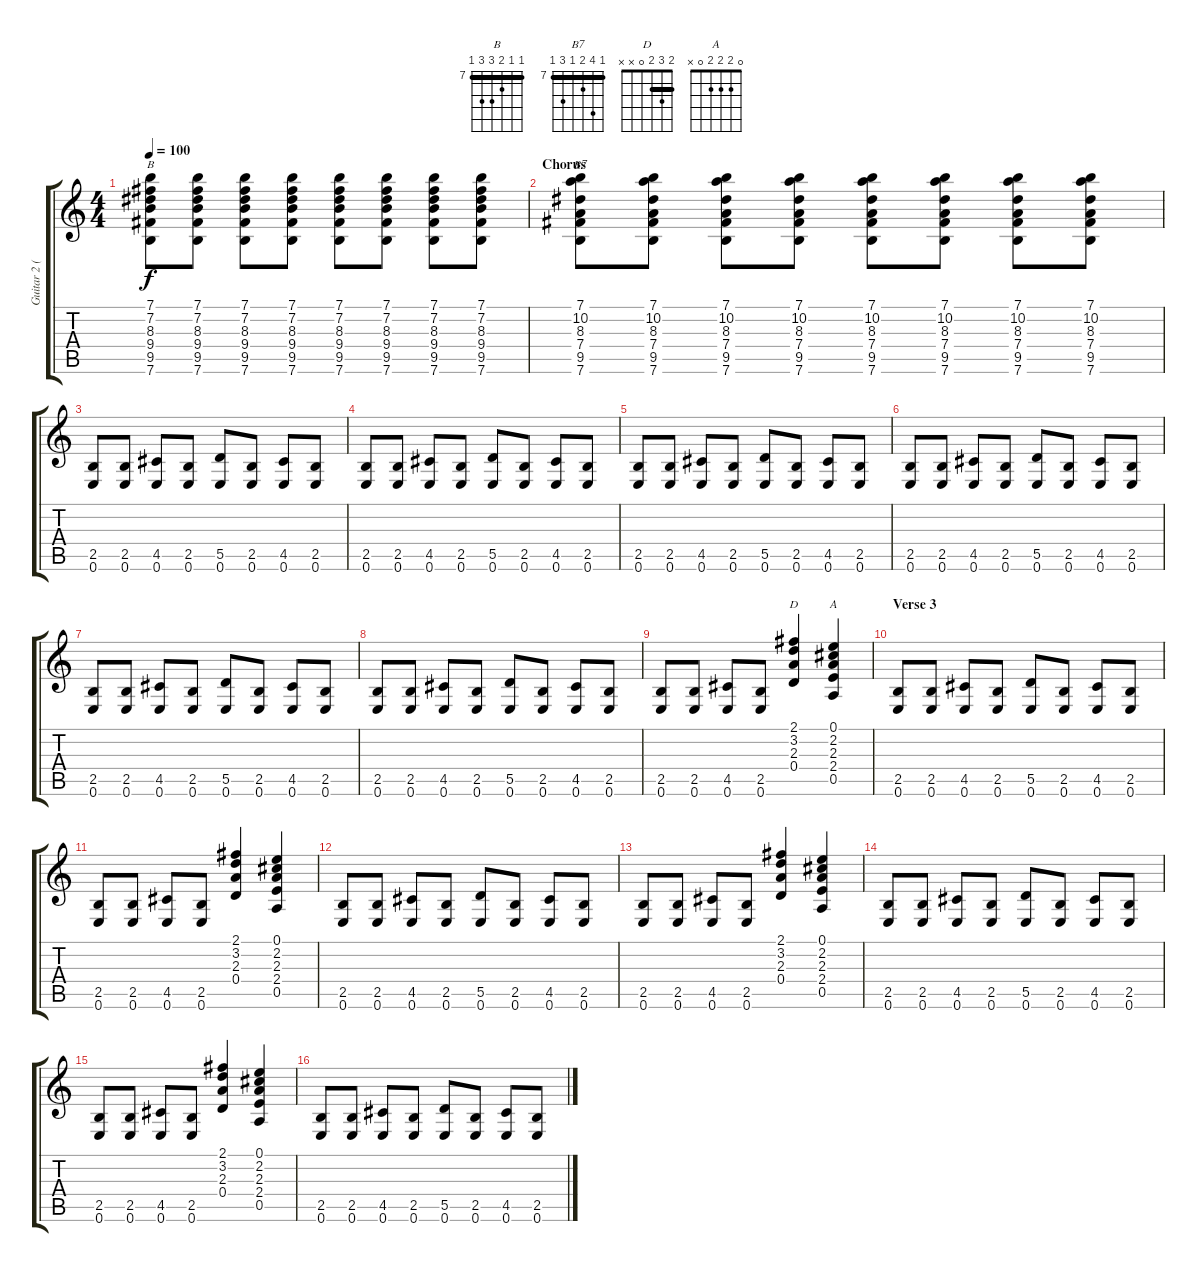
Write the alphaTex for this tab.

\track ("Guitar 2 (guitar dub)" "Guitar 2 (") {instrument acousticguitarsteel}
\staff {score tabs}
\tuning (E4 B3 G3 D3 A2 E2) {hide}
\chord ("B" 7 7 8 9 9 7) {firstfret 7 barre 7}
\chord ("B7" 7 10 8 7 9 7) {firstfret 7 barre 7}
\chord ("D" 2 3 2 0 x x) {barre 2}
\chord ("A" 0 2 2 2 0 x)
\ts (4 4)
\tempo 100
\clef g2
\ks c
(7.1 7.2 8.3 9.4 9.5 7.6).8{ch "B" dy f} (7.1 7.2 8.3 9.4 9.5 7.6).8 (7.1 7.2 8.3 9.4 9.5 7.6).8 (7.1 7.2 8.3 9.4 9.5 7.6).8 (7.1 7.2 8.3 9.4 9.5 7.6).8 (7.1 7.2 8.3 9.4 9.5 7.6).8 (7.1 7.2 8.3 9.4 9.5 7.6).8 (7.1 7.2 8.3 9.4 9.5 7.6).8 |
\section ("" "Chorus")
(7.1 10.2 8.3 7.4 9.5 7.6).8{ch "B7"} (7.1 10.2 8.3 7.4 9.5 7.6).8 (7.1 10.2 8.3 7.4 9.5 7.6).8 (7.1 10.2 8.3 7.4 9.5 7.6).8 (7.1 10.2 8.3 7.4 9.5 7.6).8 (7.1 10.2 8.3 7.4 9.5 7.6).8 (7.1 10.2 8.3 7.4 9.5 7.6).8 (7.1 10.2 8.3 7.4 9.5 7.6).8 |
(2.5 0.6).8 (2.5 0.6).8 (4.5 0.6).8 (2.5 0.6).8 (5.5 0.6).8 (2.5 0.6).8 (4.5 0.6).8 (2.5 0.6).8 |
(2.5 0.6).8 (2.5 0.6).8 (4.5 0.6).8 (2.5 0.6).8 (5.5 0.6).8 (2.5 0.6).8 (4.5 0.6).8 (2.5 0.6).8 |
(2.5 0.6).8 (2.5 0.6).8 (4.5 0.6).8 (2.5 0.6).8 (5.5 0.6).8 (2.5 0.6).8 (4.5 0.6).8 (2.5 0.6).8 |
(2.5 0.6).8 (2.5 0.6).8 (4.5 0.6).8 (2.5 0.6).8 (5.5 0.6).8 (2.5 0.6).8 (4.5 0.6).8 (2.5 0.6).8 |
(2.5 0.6).8 (2.5 0.6).8 (4.5 0.6).8 (2.5 0.6).8 (5.5 0.6).8 (2.5 0.6).8 (4.5 0.6).8 (2.5 0.6).8 |
(2.5 0.6).8 (2.5 0.6).8 (4.5 0.6).8 (2.5 0.6).8 (5.5 0.6).8 (2.5 0.6).8 (4.5 0.6).8 (2.5 0.6).8 |
(2.5 0.6).8 (2.5 0.6).8 (4.5 0.6).8 (2.5 0.6).8 (2.1 3.2 2.3 0.4).4{ch "D"} (0.1 2.2 2.3 2.4 0.5).4{ch "A"} |
\section ("" "Verse 3")
(2.5 0.6).8 (2.5 0.6).8 (4.5 0.6).8 (2.5 0.6).8 (5.5 0.6).8 (2.5 0.6).8 (4.5 0.6).8 (2.5 0.6).8 |
(2.5 0.6).8 (2.5 0.6).8 (4.5 0.6).8 (2.5 0.6).8 (2.1 3.2 2.3 0.4).4 (0.1 2.2 2.3 2.4 0.5).4 |
(2.5 0.6).8 (2.5 0.6).8 (4.5 0.6).8 (2.5 0.6).8 (5.5 0.6).8 (2.5 0.6).8 (4.5 0.6).8 (2.5 0.6).8 |
(2.5 0.6).8 (2.5 0.6).8 (4.5 0.6).8 (2.5 0.6).8 (2.1 3.2 2.3 0.4).4 (0.1 2.2 2.3 2.4 0.5).4 |
(2.5 0.6).8 (2.5 0.6).8 (4.5 0.6).8 (2.5 0.6).8 (5.5 0.6).8 (2.5 0.6).8 (4.5 0.6).8 (2.5 0.6).8 |
(2.5 0.6).8 (2.5 0.6).8 (4.5 0.6).8 (2.5 0.6).8 (2.1 3.2 2.3 0.4).4 (0.1 2.2 2.3 2.4 0.5).4 |
(2.5 0.6).8 (2.5 0.6).8 (4.5 0.6).8 (2.5 0.6).8 (5.5 0.6).8 (2.5 0.6).8 (4.5 0.6).8 (2.5 0.6).8
